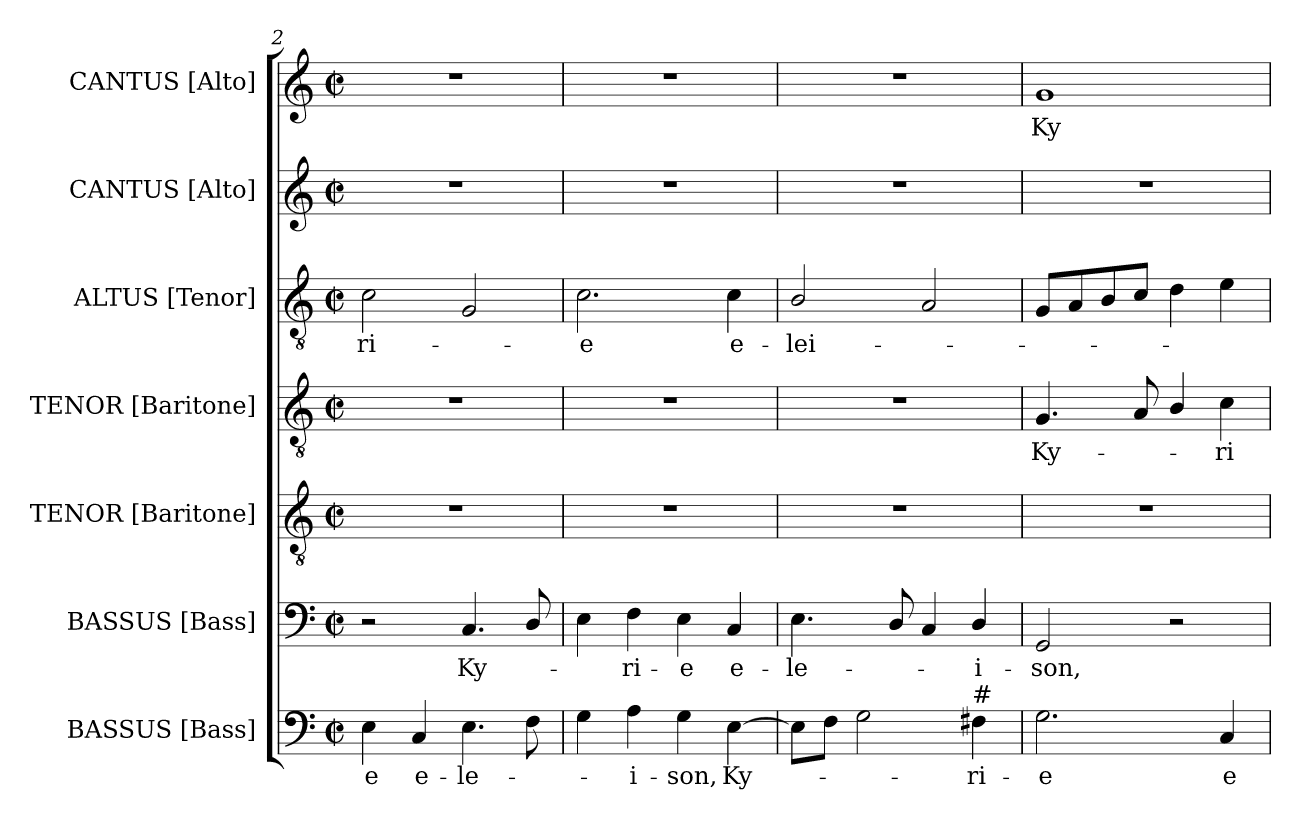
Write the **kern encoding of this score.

**kern	**text	**kern	**text	**kern	**kern	**text	**kern	**text	**kern	**kern	**text
*part7	*part7	*part6	*part6	*part5	*part4	*part4	*part3	*part3	*part2	*part1	*part1
*staff7	*staff7	*staff6	*staff6	*staff5	*staff4	*staff4	*staff3	*staff3	*staff2	*staff1	*staff1
*I"BASSUS [Bass]	*	*I"BASSUS [Bass]	*	*I"TENOR [Baritone]	*I"TENOR [Baritone]	*	*I"ALTUS [Tenor]	*	*I"CANTUS [Alto]	*I"CANTUS [Alto]	*
*I'B.	*	*I'B.	*	*I'Bar.	*I'Bar.	*	*I'T.	*	*I'A.	*I'A.	*
*clefF4	*	*clefF4	*	*clefGv2	*clefGv2	*	*clefGv2	*	*clefG2	*clefG2	*
*	*	*	*	*ITrd7c12	*ITrd7c12	*	*ITrd7c12	*	*	*	*
*k[]	*	*k[]	*	*k[]	*k[]	*	*k[]	*	*k[]	*k[]	*
*C:	*	*C:	*	*C:	*C:	*	*C:	*	*C:	*C:	*
*M2/2	*	*M2/2	*	*M2/2	*M2/2	*	*M2/2	*	*M2/2	*M2/2	*
*met(c|)	*	*met(c|)	*	*met(c|)	*met(c|)	*	*met(c|)	*	*met(c|)	*met(c|)	*
=2	=2	=2	=2	=2	=2	=2	=2	=2	=2	=2	=2
!	!LO:LY:b:color=#000000	!	!	!	!	!	!	!	!	!	!
!	!	!	!	!	!	!	!	!LO:LY:b:color=#000000	!	!	!
4Ei\	-e	2r	.	1r	1r	.	2Ci\	-ri-	1r	1r	.
!	!LO:LY:b:color=#000000	!	!	!	!	!	!	!	!	!	!
4Ci/	e-	.	.	.	.	.	.	.	.	.	.
!	!LO:LY:b:color=#000000	!	!	!	!	!	!	!	!	!	!
!	!	!	!LO:LY:b:color=#000000	!	!	!	!	!	!	!	!
4.Ei\	-le-	4.Ci/	Ky-	.	.	.	2GGi/	.	.	.	.
8Fi\	.	8Di/	.	.	.	.	.	.	.	.	.
=3	=3	=3	=3	=3	=3	=3	=3	=3	=3	=3	=3
!	!	!	!	!	!	!	!	!LO:LY:b:color=#000000	!	!	!
4Gi\	.	4Ei\	.	1r	1r	.	2.Ci\	-e	1r	1r	.
!	!LO:LY:b:color=#000000	!	!	!	!	!	!	!	!	!	!
!	!	!	!LO:LY:b:color=#000000	!	!	!	!	!	!	!	!
4Ai\	-i-	4Fi\	-ri-	.	.	.	.	.	.	.	.
!	!LO:LY:b:color=#000000	!	!	!	!	!	!	!	!	!	!
!	!	!	!LO:LY:b:color=#000000	!	!	!	!	!	!	!	!
4Gi\	-son,	4Ei\	-e	.	.	.	.	.	.	.	.
!	!LO:LY:b:color=#000000	!	!	!	!	!	!	!	!	!	!
!	!	!	!LO:LY:b:color=#000000	!	!	!	!	!	!	!	!
!	!	!	!	!	!	!	!	!LO:LY:b:color=#000000	!	!	!
[>4Ei\	Ky-	4Ci/	e-	.	.	.	4Ci\	e-	.	.	.
=4	=4	=4	=4	=4	=4	=4	=4	=4	=4	=4	=4
!	!	!	!LO:LY:b:color=#000000	!	!	!	!	!	!	!	!
!	!	!	!	!	!	!	!	!LO:LY:b:color=#000000	!	!	!
8Ei\L]	.	4.Ei\	-le-	1r	1r	.	2BBi/	-lei-	1r	1r	.
8Fi\J	.	.	.	.	.	.	.	.	.	.	.
2Gi\	.	.	.	.	.	.	.	.	.	.	.
.	.	8Di/	.	.	.	.	.	.	.	.	.
.	.	4Ci/	.	.	.	.	2AAi/	.	.	.	.
!	!LO:LY:b:color=#000000	!	!	!	!	!	!	!	!	!	!
!LO:TX:a:t=#	!	!	!	!	!	!	!	!	!	!	!
!	!	!	!LO:LY:b:color=#000000	!	!	!	!	!	!	!	!
4F#i\	-ri-	4Di/	-i-	.	.	.	.	.	.	.	.
=5	=5	=5	=5	=5	=5	=5	=5	=5	=5	=5	=5
!	!LO:LY:b:color=#000000	!	!	!	!	!	!	!	!	!	!
!	!	!	!LO:LY:b:color=#000000	!	!	!	!	!	!	!	!
!	!	!	!	!	!	!LO:LY:b:color=#000000	!	!	!	!	!
!	!	!	!	!	!	!	!	!	!	!	!LO:LY:b:color=#000000
2.Gi\	-e	2GGi/	-son,	1r	4.GGi/	Ky-	8GGi/L	.	1r	1gi	Ky-
.	.	.	.	.	.	.	8AAi/	.	.	.	.
.	.	.	.	.	.	.	8BBi/	.	.	.	.
.	.	.	.	.	8AAi/	.	8Ci/J	.	.	.	.
.	.	2r	.	.	4BBi/	.	4Di\	.	.	.	.
!	!LO:LY:b:color=#000000	!	!	!	!	!	!	!	!	!	!
!	!	!	!	!	!	!LO:LY:b:color=#000000	!	!	!	!	!
4Ci/	e-	.	.	.	4Ci\	-ri-	4Ei\	.	.	.	.
=	=	=	=	=	=	=	=	=	=	=	=
*-	*-	*-	*-	*-	*-	*-	*-	*-	*-	*-	*-
